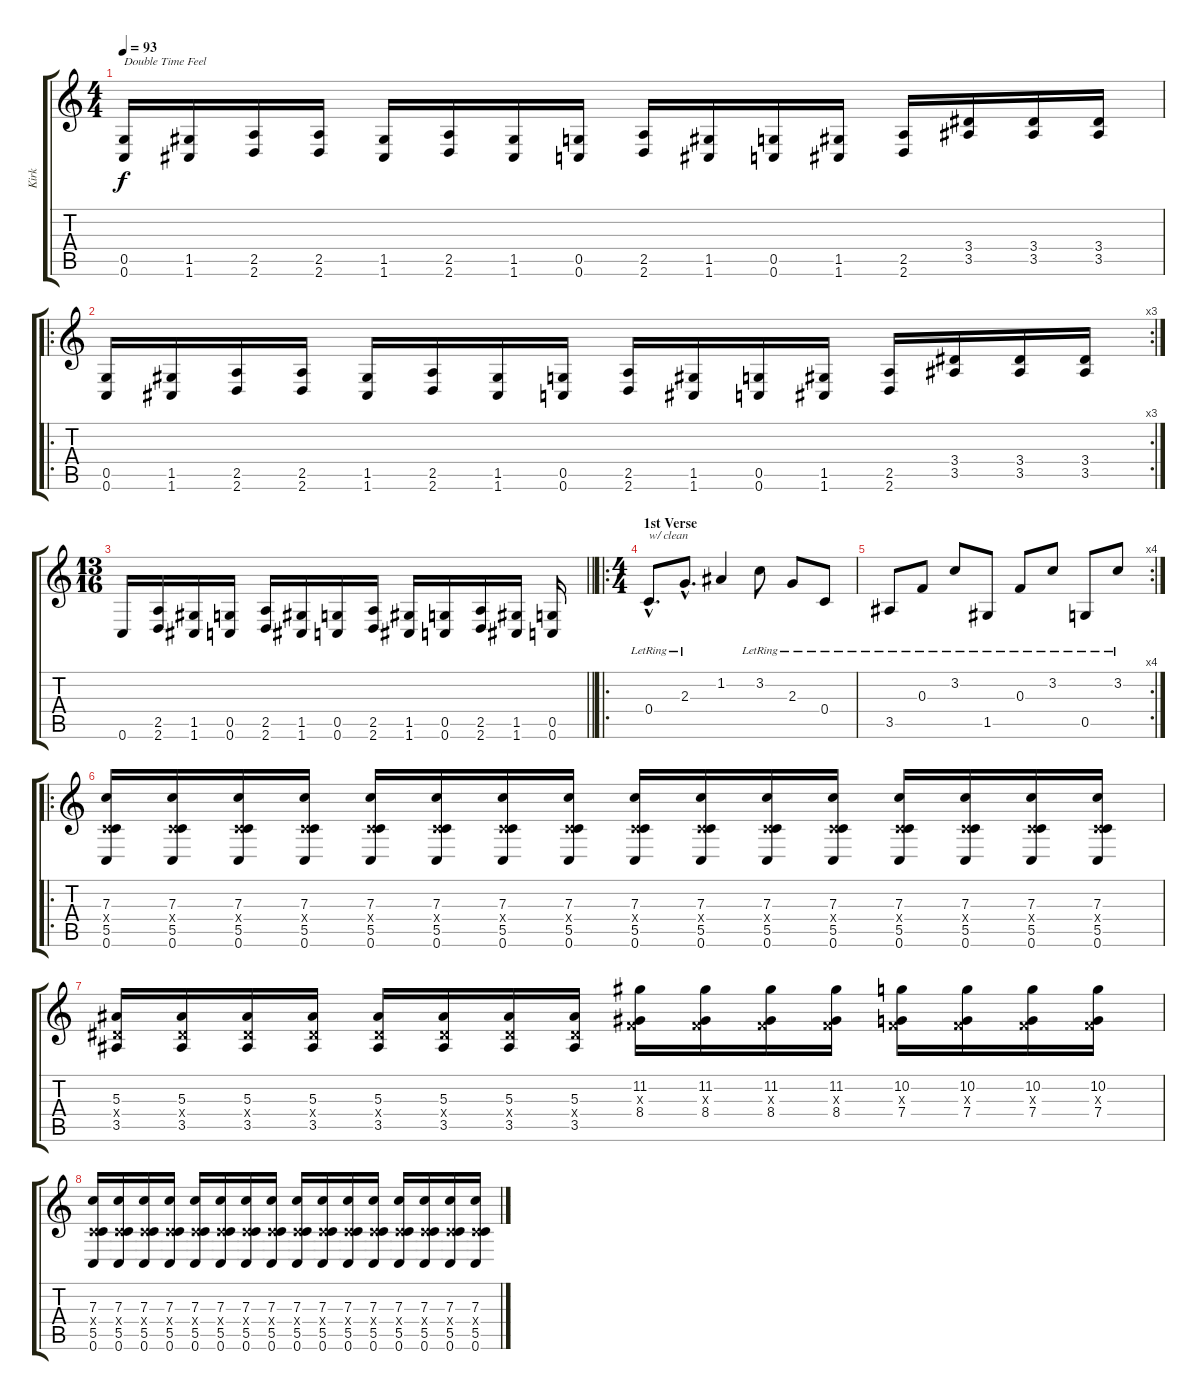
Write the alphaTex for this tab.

\track ("Kirk" "Kirk") {instrument distortionguitar}
\staff {score tabs}
\tuning (D4 A3 F3 C3 G2 C2) {hide}
\ts (4 4)
\tempo 93
\clef g2
\ks c
(0.5 0.6).16{txt "Double Time Feel" dy f} (1.5 1.6).16 (2.5 2.6).16 (2.5 2.6).16 (1.5 1.6).16 (2.5 2.6).16 (1.5 1.6).16 (0.5 0.6).16 (2.5 2.6).16 (1.5 1.6).16 (0.5 0.6).16 (1.5 1.6).16 (2.5 2.6).16 (3.4 3.5).16 (3.4 3.5).16 (3.4 3.5).16 |
\ro
\rc 3
(0.5 0.6).16 (1.5 1.6).16 (2.5 2.6).16 (2.5 2.6).16 (1.5 1.6).16 (2.5 2.6).16 (1.5 1.6).16 (0.5 0.6).16 (2.5 2.6).16 (1.5 1.6).16 (0.5 0.6).16 (1.5 1.6).16 (2.5 2.6).16 (3.4 3.5).16 (3.4 3.5).16 (3.4 3.5).16 |
\ts (13 16)
\barLineRight lightlight
0.6.16 (2.5 2.6).16 (1.5 1.6).16 (0.5 0.6).16 (2.5 2.6).16 (1.5 1.6).16 (0.5 0.6).16 (2.5 2.6).16 (1.5 1.6).16 (0.5 0.6).16 (2.5 2.6).16 (1.5 1.6).16 (0.5 0.6).16 |
\ro
\ts (4 4)
\section ("" "1st Verse")
0.4{hac lr}.8{d txt "w/ clean" volume 13 instrument electricguitarclean} 2.3{hac lr}.8{d} 1.2.4 3.2{lr}.8 2.3{lr}.8 0.4{lr}.8 |
\rc 4
3.5{lr}.8{volume 13 instrument electricguitarclean} 0.3{lr}.8 3.2{lr}.8 1.5{lr}.8 0.3{lr}.8 3.2{lr}.8 0.5{lr}.8 3.2{lr}.8 |
\ro
(7.3 0.4{x} 5.5 0.6).16{volume 16 instrument distortionguitar} (7.3 0.4{x} 5.5 0.6).16 (7.3 0.4{x} 5.5 0.6).16 (7.3 0.4{x} 5.5 0.6).16 (7.3 0.4{x} 5.5 0.6).16 (7.3 0.4{x} 5.5 0.6).16 (7.3 0.4{x} 5.5 0.6).16 (7.3 0.4{x} 5.5 0.6).16 (7.3 0.4{x} 5.5 0.6).16 (7.3 0.4{x} 5.5 0.6).16 (7.3 0.4{x} 5.5 0.6).16 (7.3 0.4{x} 5.5 0.6).16 (7.3 0.4{x} 5.5 0.6).16 (7.3 0.4{x} 5.5 0.6).16 (7.3 0.4{x} 5.5 0.6).16 (7.3 0.4{x} 5.5 0.6).16 |
(5.3 3.4{x} 3.5).16 (5.3 3.4{x} 3.5).16 (5.3 3.4{x} 3.5).16 (5.3 3.4{x} 3.5).16 (5.3 3.4{x} 3.5).16 (5.3 3.4{x} 3.5).16 (5.3 3.4{x} 3.5).16 (5.3 3.4{x} 3.5).16 (11.2 0.3{x} 8.4).16 (11.2 0.3{x} 8.4).16 (11.2 0.3{x} 8.4).16 (11.2 0.3{x} 8.4).16 (10.2 0.3{x} 7.4).16 (10.2 0.3{x} 7.4).16 (10.2 0.3{x} 7.4).16 (10.2 0.3{x} 7.4).16 |
(7.3 0.4{x} 5.5 0.6).16 (7.3 0.4{x} 5.5 0.6).16 (7.3 0.4{x} 5.5 0.6).16 (7.3 0.4{x} 5.5 0.6).16 (7.3 0.4{x} 5.5 0.6).16 (7.3 0.4{x} 5.5 0.6).16 (7.3 0.4{x} 5.5 0.6).16 (7.3 0.4{x} 5.5 0.6).16 (7.3 0.4{x} 5.5 0.6).16 (7.3 0.4{x} 5.5 0.6).16 (7.3 0.4{x} 5.5 0.6).16 (7.3 0.4{x} 5.5 0.6).16 (7.3 0.4{x} 5.5 0.6).16 (7.3 0.4{x} 5.5 0.6).16 (7.3 0.4{x} 5.5 0.6).16 (7.3 0.4{x} 5.5 0.6).16
